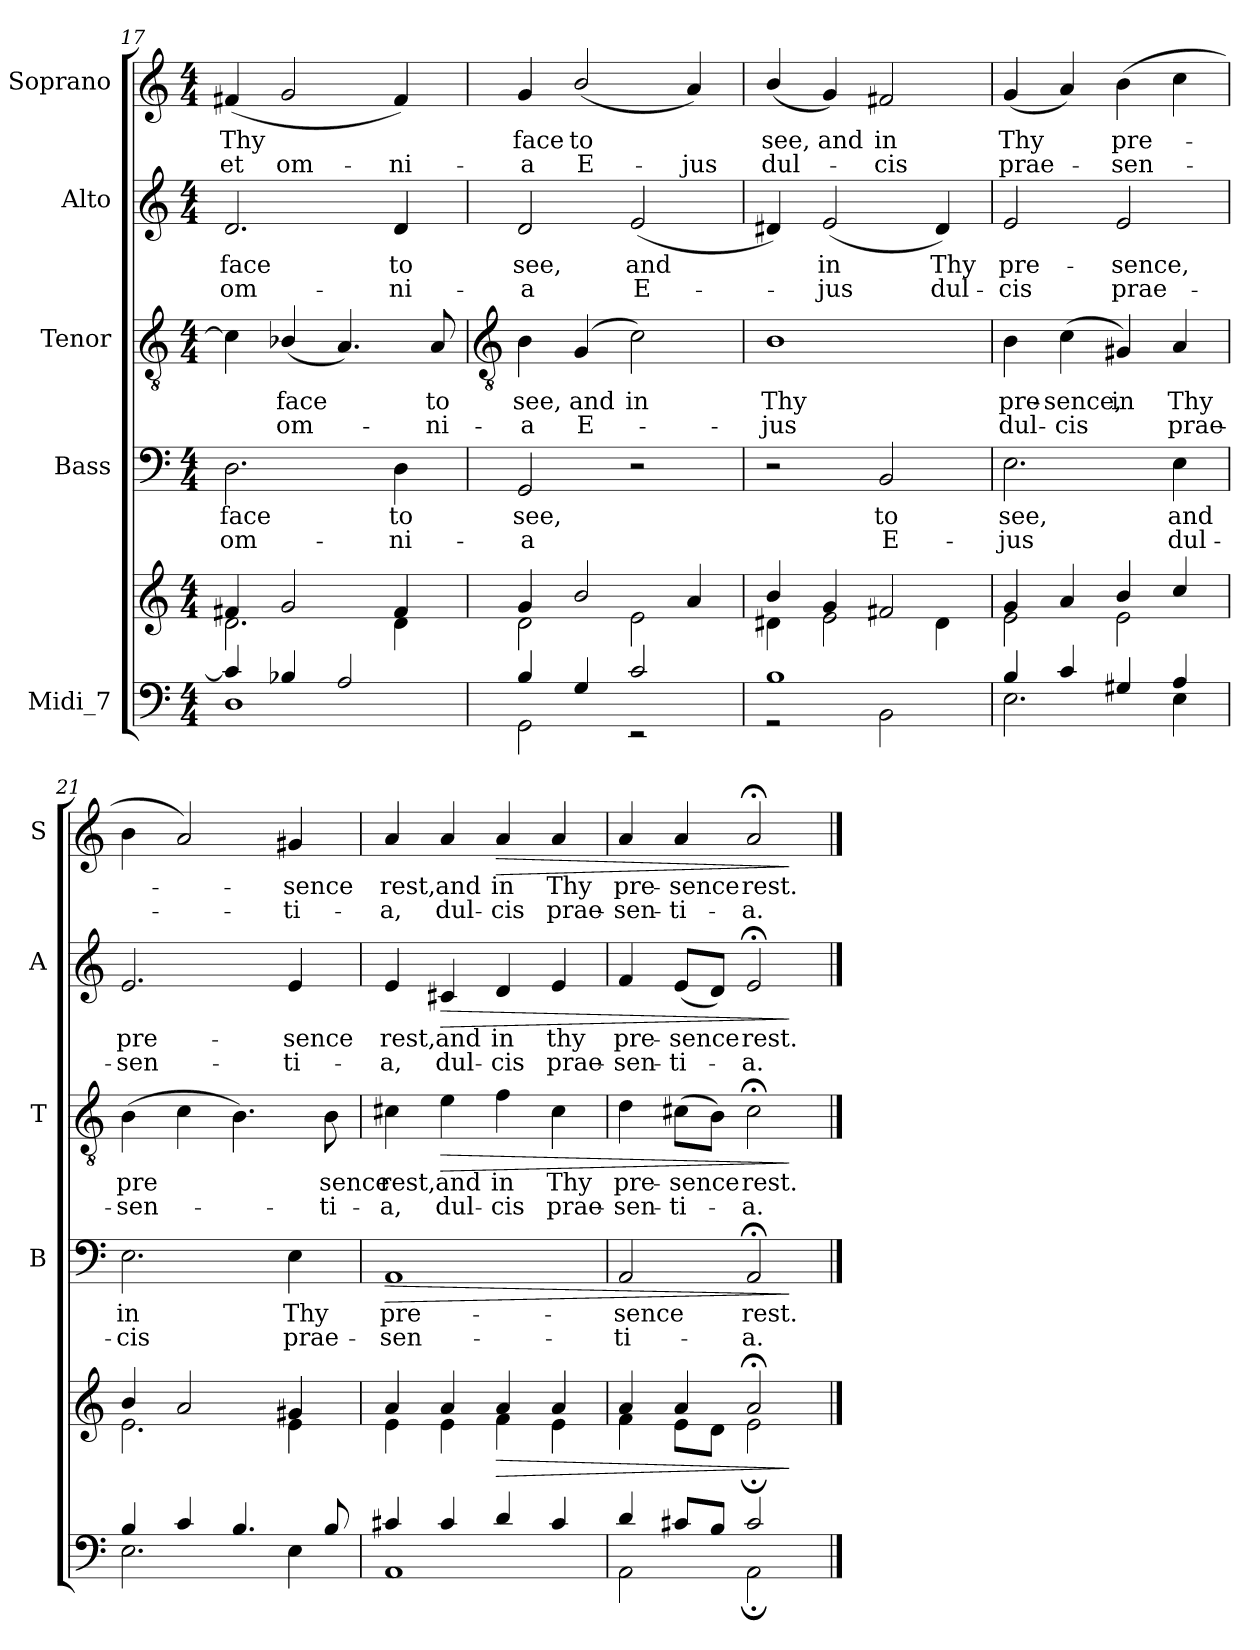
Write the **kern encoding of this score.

**kern	**kern	**dynam	**kern	**text	**text	**dynam	**kern	**text	**text	**dynam	**kern	**text	**text	**dynam	**kern	**text	**text	**dynam
*part5	*part5	*part5	*part4	*part4	*part4	*part4	*part3	*part3	*part3	*part3	*part2	*part2	*part2	*part2	*part1	*part1	*part1	*part1
*staff6	*staff5	*staff5/6	*staff4	*staff4	*staff4	*staff4	*staff3	*staff3	*staff3	*staff3	*staff2	*staff2	*staff2	*staff2	*staff1	*staff1	*staff1	*staff1
*I"Midi_7	*	*	*I"Bass	*	*	*	*I"Tenor	*	*	*	*I"Alto	*	*	*	*I"Soprano	*	*	*
*	*	*	*I'B	*	*	*	*I'T	*	*	*	*I'A	*	*	*	*I'S	*	*	*
*clefF4	*clefG2	*	*clefF4	*	*	*	*clefGv2	*	*	*	*clefG2	*	*	*	*clefG2	*	*	*
*k[]	*k[]	*	*k[]	*	*	*	*k[]	*	*	*	*k[]	*	*	*	*k[]	*	*	*
*C:	*C:	*	*C:	*	*	*	*C:	*	*	*	*C:	*	*	*	*C:	*	*	*
*M4/4	*M4/4	*	*M4/4	*	*	*	*M4/4	*	*	*	*M4/4	*	*	*	*M4/4	*	*	*
=17	=17	=17	=17	=17	=17	=17	=17	=17	=17	=17	=17	=17	=17	=17	=17	=17	=17	=17
*^	*^	*	*	*	*	*	*	*	*	*	*	*	*	*	*	*	*	*
!	!	!	!	!	!	!LO:LY:b	!LO:LY:b	!	!	!	!	!	!	!LO:LY:b	!LO:LY:b	!	!	!LO:LY:b	!LO:LY:b	!
4c/]	1D\	4f#X/	2.d\	.	2.D	face	om-	.	4c]	.	.	.	2.d	face	om-	.	(<4f#X	Thy	et	.
!	!	!	!	!	!	!	!	!	!	!LO:LY:b	!LO:LY:b	!	!	!	!	!	!	!	!LO:LY:b	!
4B-X/	.	2g/	.	.	.	.	.	.	(<4B-X/	face	om-	.	.	.	.	.	2g	.	om-	.
2A/	.	.	.	.	.	.	.	.	4.A)	.	.	.	.	.	.	.	.	.	.	.
!	!	!	!	!	!	!LO:LY:b	!LO:LY:b	!	!	!	!	!	!	!LO:LY:b	!LO:LY:b	!	!	!	!LO:LY:b	!
.	.	4f#/	4d\	.	4D	-to	ni-	.	.	.	.	.	4d	-to	ni-	.	4f#)	.	-ni-	.
!	!	!	!	!	!	!	!	!	!	!LO:LY:b	!LO:LY:b	!	!	!	!	!	!	!	!	!
.	.	.	.	.	.	.	.	.	8A	to	ni-	.	.	.	.	.	.	.	.	.
!!LO:LB:g=z
=18	=18	=18	=18	=18	=18	=18	=18	=18	=18	=18	=18	=18	=18	=18	=18	=18	=18	=18	=18	=18
*	*	*	*	*	*	*	*	*	*clefGv2	*	*	*	*	*	*	*	*	*	*	*
!	!	!	!	!	!	!LO:LY:b	!LO:LY:b	!	!	!LO:LY:b	!LO:LY:b	!	!	!LO:LY:b	!LO:LY:b	!	!	!LO:LY:b	!LO:LY:b	!
4B/	2GG\	4g/	2d\	.	2GG	-see,	a	.	4B	-see,	a	.	2d	-see,	a	.	4g	-face	a	.
!	!	!	!	!	!	!	!	!	!	!LO:LY:b	!LO:LY:b	!	!	!	!	!	!	!LO:LY:b	!LO:LY:b	!
4G/	.	2b/	.	.	.	.	.	.	(<4G	and	E-	.	.	.	.	.	(<2b/	to	E-	.
!	!	!	!	!	!	!	!	!	!	!LO:LY:b	!	!	!	!LO:LY:b	!LO:LY:b	!	!	!	!	!
2c/	2r	.	2e\	.	2r	.	.	.	2c)	in	.	.	(<2e	and	E-	.	.	.	.	.
!	!	!	!	!	!	!	!	!	!	!	!	!	!	!	!	!	!	!	!LO:LY:b	!
.	.	4a/	.	.	.	.	.	.	.	.	.	.	.	.	.	.	4a)	.	-jus	.
=19	=19	=19	=19	=19	=19	=19	=19	=19	=19	=19	=19	=19	=19	=19	=19	=19	=19	=19	=19	=19
!	!	!	!	!	!	!	!	!	!	!LO:LY:b	!LO:LY:b	!	!	!	!	!	!	!LO:LY:b	!LO:LY:b	!
1B/	2r	4b/	4d#X\	.	2r	.	.	.	1B	Thy	jus	.	4d#X)	.	.	.	(<4b/	see,	dul-	.
!	!	!	!	!	!	!	!	!	!	!	!	!	!	!LO:LY:b	!LO:LY:b	!	!	!LO:LY:b	!	!
.	.	4g/	2e\	.	.	.	.	.	.	.	.	.	(<2e	in	jus	.	4g)	and	.	.
!	!	!	!	!	!	!LO:LY:b	!LO:LY:b	!	!	!	!	!	!	!	!	!	!	!LO:LY:b	!LO:LY:b	!
.	2BB\	2f#X/	.	.	2BB	to	E-	.	.	.	.	.	.	.	.	.	2f#X	in	cis	.
!	!	!	!	!	!	!	!	!	!	!	!	!	!	!LO:LY:b	!LO:LY:b	!	!	!	!	!
.	.	.	4d#\	.	.	.	.	.	.	.	.	.	4d#)	Thy	dul-	.	.	.	.	.
=20	=20	=20	=20	=20	=20	=20	=20	=20	=20	=20	=20	=20	=20	=20	=20	=20	=20	=20	=20	=20
!	!	!	!	!	!	!LO:LY:b	!LO:LY:b	!	!	!LO:LY:b	!LO:LY:b	!	!	!LO:LY:b	!LO:LY:b	!	!	!LO:LY:b	!LO:LY:b	!
4B/	2.E\	4g/	2e\	.	2.E	-see,	jus	.	4B	pre-	-dul-	.	2e	-pre-	-cis	.	(<4g	Thy	prae-	.
!	!	!	!	!	!	!	!	!	!	!LO:LY:b	!LO:LY:b	!	!	!	!	!	!	!	!	!
4c/	.	4a/	.	.	.	.	.	.	(<4c	-sence,	cis	.	.	.	.	.	4a)	.	.	.
!	!	!	!	!	!	!	!	!	!	!LO:LY:b	!	!	!	!LO:LY:b	!LO:LY:b	!	!	!LO:LY:b	!LO:LY:b	!
4G#X/	.	4b/	2e\	.	.	.	.	.	4G#X)	in	.	.	2e	sence,	prae-	.	(>4b	pre-	sen-	.
!	!	!	!	!	!	!LO:LY:b	!LO:LY:b	!	!	!LO:LY:b	!LO:LY:b	!	!	!	!	!	!	!	!	!
4A/	4E\	4cc/	.	.	4E	and	dul-	.	4A	Thy	prae-	.	.	.	.	.	4cc	.	.	.
=21	=21	=21	=21	=21	=21	=21	=21	=21	=21	=21	=21	=21	=21	=21	=21	=21	=21	=21	=21	=21
!	!	!	!	!	!	!LO:LY:b	!LO:LY:b	!	!	!LO:LY:b	!LO:LY:b	!	!	!LO:LY:b	!LO:LY:b	!	!	!	!	!
4B/	2.E\	4b/	2.e\	.	2.E	-in	cis	.	(>4B	-pre	sen-	.	2.e	-pre-	-sen-	.	4b	.	.	.
4c/	.	2a/	.	.	.	.	.	.	4c	.	.	.	.	.	.	.	2a)	.	.	.
4.B/	.	.	.	.	.	.	.	.	4.B)	.	.	.	.	.	.	.	.	.	.	.
!	!	!	!	!	!	!LO:LY:b	!LO:LY:b	!	!	!	!	!	!	!LO:LY:b	!LO:LY:b	!	!	!LO:LY:b	!LO:LY:b	!
.	4E\	4g#X/	4e\	.	4E	Thy	prae-	.	.	.	.	.	4e	-sence	ti-	.	4g#X	sence	ti-	.
!	!	!	!	!	!	!	!	!	!	!LO:LY:b	!LO:LY:b	!	!	!	!	!	!	!	!	!
8B/	.	.	.	.	.	.	.	.	8B	sence	ti-	.	.	.	.	.	.	.	.	.
=22	=22	=22	=22	=22	=22	=22	=22	=22	=22	=22	=22	=22	=22	=22	=22	=22	=22	=22	=22	=22
!	!	!	!	!	!	!LO:LY:b	!LO:LY:b	!LO:HP:b	!	!LO:LY:b	!LO:LY:b	!	!	!LO:LY:b	!LO:LY:b	!	!	!LO:LY:b	!LO:LY:b	!
4c#X/	1AA\	4a/	4e\	.	1AA	-pre-	-sen-	>	4c#X	-rest,	a,	.	4e	-rest,	a,	.	4a	-rest,	a,	.
!	!	!	!	!	!	!	!	!	!	!LO:LY:b	!LO:LY:b	!LO:HP:b	!	!LO:LY:b	!LO:LY:b	!LO:HP:b	!	!LO:LY:b	!LO:LY:b	!
4c#/	.	4a/	4e\	.	.	.	.	.	4e	and	dul-	>	4c#X	and	dul-	>	4a	and	dul-	.
!	!	!	!	!LO:HP:b	!	!	!	!	!	!LO:LY:b	!LO:LY:b	!	!	!LO:LY:b	!LO:LY:b	!	!	!LO:LY:b	!LO:LY:b	!LO:HP:b
4d/	.	4a/	4f\	>	.	.	.	.	4f	-in	cis	.	4d	-in	cis	.	4a	-in	cis	>
!	!	!	!	!	!	!	!	!	!	!LO:LY:b	!LO:LY:b	!	!	!LO:LY:b	!LO:LY:b	!	!	!LO:LY:b	!LO:LY:b	!
4c#/	.	4a/	4e\	.	.	.	.	.	4c#	Thy	prae-	.	4e	thy	prae-	.	4a	Thy	prae-	.
=23	=23	=23	=23	=23	=23	=23	=23	=23	=23	=23	=23	=23	=23	=23	=23	=23	=23	=23	=23	=23
!	!	!	!	!	!	!LO:LY:b	!LO:LY:b	!	!	!LO:LY:b	!LO:LY:b	!	!	!LO:LY:b	!LO:LY:b	!	!	!LO:LY:b	!LO:LY:b	!
4d/	2AA\	4a/	4f\	.	2AA	-sence	ti-	.	4d	-pre-	-sen-	.	4f	-pre-	-sen-	.	4a	-pre-	-sen-	.
!	!	!	!	!	!	!	!	!	!	!LO:LY:b	!LO:LY:b	!	!	!LO:LY:b	!LO:LY:b	!	!	!LO:LY:b	!LO:LY:b	!
8c#XL	.	4a/	8eL	.	.	.	.	.	(>8c#XL	-sence	ti-	.	(<8eL	-sence	ti-	.	4a	-sence	ti-	.
8BJ	.	.	8dJ	.	.	.	.	.	8BJ)	.	.	.	8dJ)	.	.	.	.	.	.	.
!	!	!	!	!	!	!LO:LY:b	!LO:LY:b	!	!	!LO:LY:b	!LO:LY:b	!	!	!LO:LY:b	!LO:LY:b	!	!	!LO:LY:b	!LO:LY:b	!
2c#/	2AA;\	2a;</	2e;<\	.	2AA;<	-rest.	a.	.	2c#;<	rest.	a.	.	2e;<	rest.	a.	.	2a;<	-rest.	a.	.
*v	*v	*	*	*	*	*	*	*	*	*	*	*	*	*	*	*	*	*	*	*
*	*v	*v	*	*	*	*	*	*	*	*	*	*	*	*	*	*	*	*	*
.	.	]	.	.	.	]	.	.	.	]	.	.	.	]	.	.	.	]
==	==	==	==	==	==	==	==	==	==	==	==	==	==	==	==	==	==	==
*-	*-	*-	*-	*-	*-	*-	*-	*-	*-	*-	*-	*-	*-	*-	*-	*-	*-	*-
